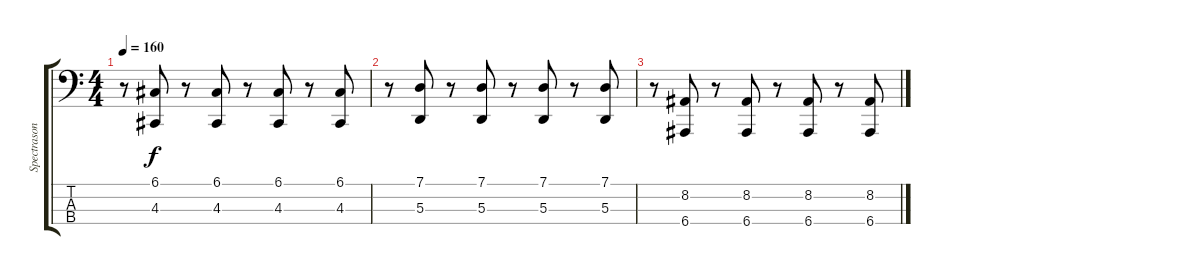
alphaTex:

\track ("Spectrasonics Omnisphere" "Spectrason") {instrument lead2sawtooth}
\staff {score tabs}
\tuning (G2 D2 A1 E1) {hide}
\ts (4 4)
\tempo 160
\clef f4
\ks c
r.8{dy f} (6.1 4.3).8 r.8 (6.1 4.3).8 r.8 (6.1 4.3).8 r.8 (6.1 4.3).8 |
r.8 (7.1 5.3).8 r.8 (7.1 5.3).8 r.8 (7.1 5.3).8 r.8 (7.1 5.3).8 |
r.8 (8.2 6.4).8 r.8 (8.2 6.4).8 r.8 (8.2 6.4).8 r.8 (8.2 6.4).8
